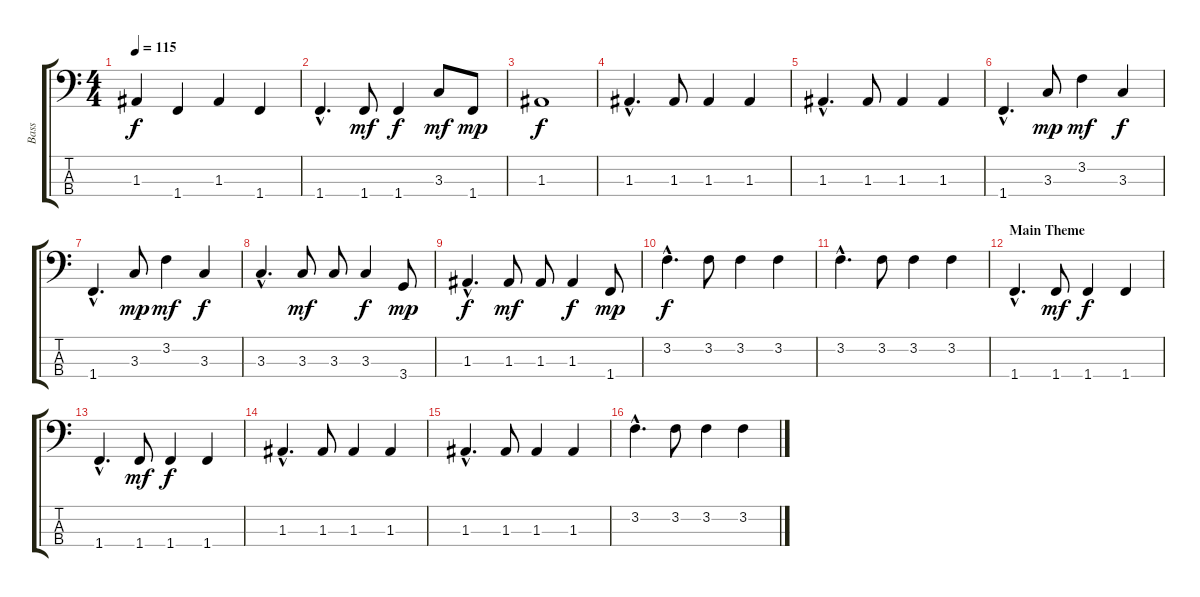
\track ("Bass    " "Bass    ") {instrument electricbassfinger}
\staff {score tabs}
\tuning (G2 D2 A1 E1) {hide}
\ts (4 4)
\tempo 115
\clef f4
\ks c
1.3.4{dy f} 1.4.4 1.3.4 1.4.4 |
1.4{hac}.4{d} 1.4.8{dy mf} 1.4.4{dy f} 3.3.8{dy mf} 1.4.8{dy mp} |
1.3.1{dy f} |
1.3{hac}.4{d} 1.3.8 1.3.4 1.3.4 |
1.3{hac}.4{d} 1.3.8 1.3.4 1.3.4 |
1.4{hac}.4{d} 3.3.8{dy mp} 3.2.4{dy mf} 3.3.4{dy f} |
1.4{hac}.4{d} 3.3.8{dy mp} 3.2.4{dy mf} 3.3.4{dy f} |
3.3{hac}.4{d} 3.3.8{dy mf} 3.3.8 3.3.4{dy f} 3.4.8{dy mp} |
1.3{hac}.4{d dy f} 1.3.8{dy mf} 1.3.8 1.3.4{dy f} 1.4.8{dy mp} |
3.2{hac}.4{d dy f} 3.2.8 3.2.4 3.2.4 |
3.2{hac}.4{d} 3.2.8 3.2.4 3.2.4 |
\section ("" "Main Theme")
1.4{hac}.4{d} 1.4.8{dy mf} 1.4.4{dy f} 1.4.4 |
1.4{hac}.4{d} 1.4.8{dy mf} 1.4.4{dy f} 1.4.4 |
1.3{hac}.4{d} 1.3.8 1.3.4 1.3.4 |
1.3{hac}.4{d} 1.3.8 1.3.4 1.3.4 |
3.2{hac}.4{d} 3.2.8 3.2.4 3.2.4
